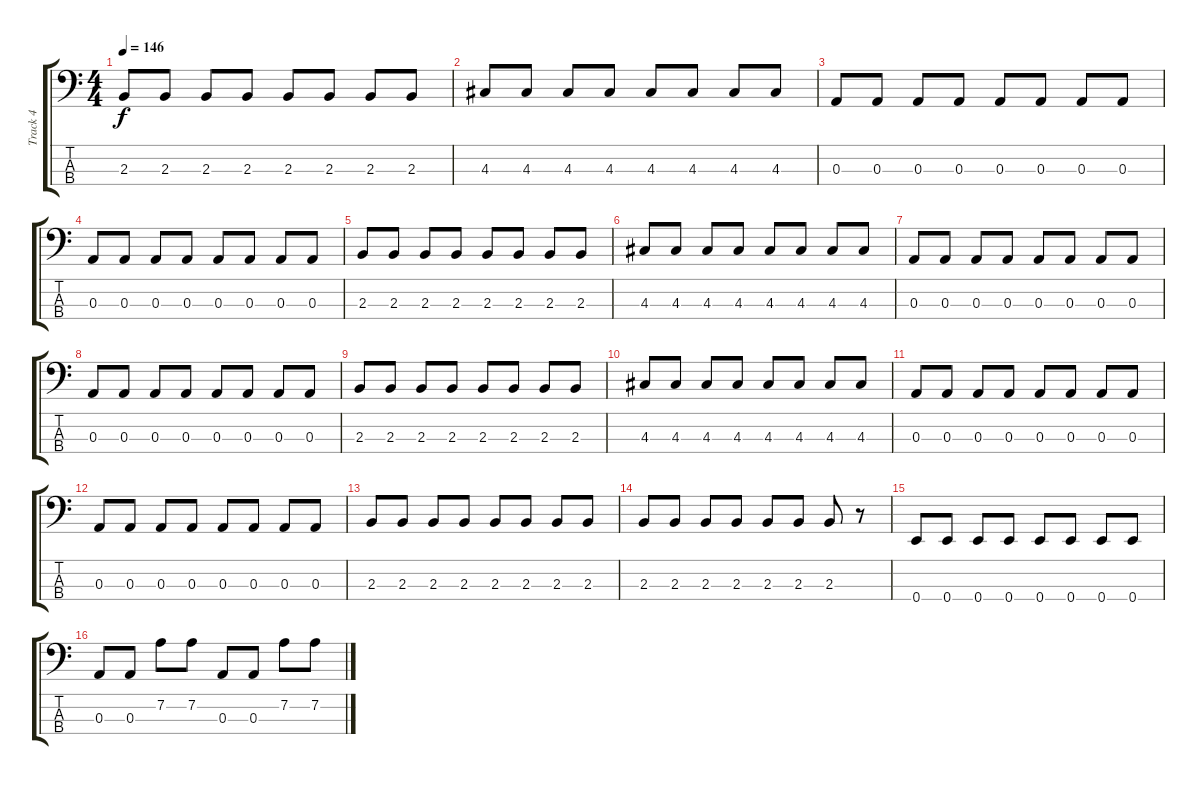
\track ("Track 4" "Track 4") {instrument electricbasspick}
\staff {score tabs}
\tuning (G2 D2 A1 E1) {hide}
\ts (4 4)
\tempo 146
\clef f4
\ks c
2.3.8{dy f} 2.3.8 2.3.8 2.3.8 2.3.8 2.3.8 2.3.8 2.3.8 |
4.3.8 4.3.8 4.3.8 4.3.8 4.3.8 4.3.8 4.3.8 4.3.8 |
0.3.8 0.3.8 0.3.8 0.3.8 0.3.8 0.3.8 0.3.8 0.3.8 |
0.3.8 0.3.8 0.3.8 0.3.8 0.3.8 0.3.8 0.3.8 0.3.8 |
2.3.8 2.3.8 2.3.8 2.3.8 2.3.8 2.3.8 2.3.8 2.3.8 |
4.3.8 4.3.8 4.3.8 4.3.8 4.3.8 4.3.8 4.3.8 4.3.8 |
0.3.8 0.3.8 0.3.8 0.3.8 0.3.8 0.3.8 0.3.8 0.3.8 |
0.3.8 0.3.8 0.3.8 0.3.8 0.3.8 0.3.8 0.3.8 0.3.8 |
2.3.8 2.3.8 2.3.8 2.3.8 2.3.8 2.3.8 2.3.8 2.3.8 |
4.3.8 4.3.8 4.3.8 4.3.8 4.3.8 4.3.8 4.3.8 4.3.8 |
0.3.8 0.3.8 0.3.8 0.3.8 0.3.8 0.3.8 0.3.8 0.3.8 |
0.3.8 0.3.8 0.3.8 0.3.8 0.3.8 0.3.8 0.3.8 0.3.8 |
2.3.8 2.3.8 2.3.8 2.3.8 2.3.8 2.3.8 2.3.8 2.3.8 |
2.3.8 2.3.8 2.3.8 2.3.8 2.3.8 2.3.8 2.3.8 r.8 |
0.4.8 0.4.8 0.4.8 0.4.8 0.4.8 0.4.8 0.4.8 0.4.8 |
0.3.8 0.3.8 7.2.8 7.2.8 0.3.8 0.3.8 7.2.8 7.2.8
